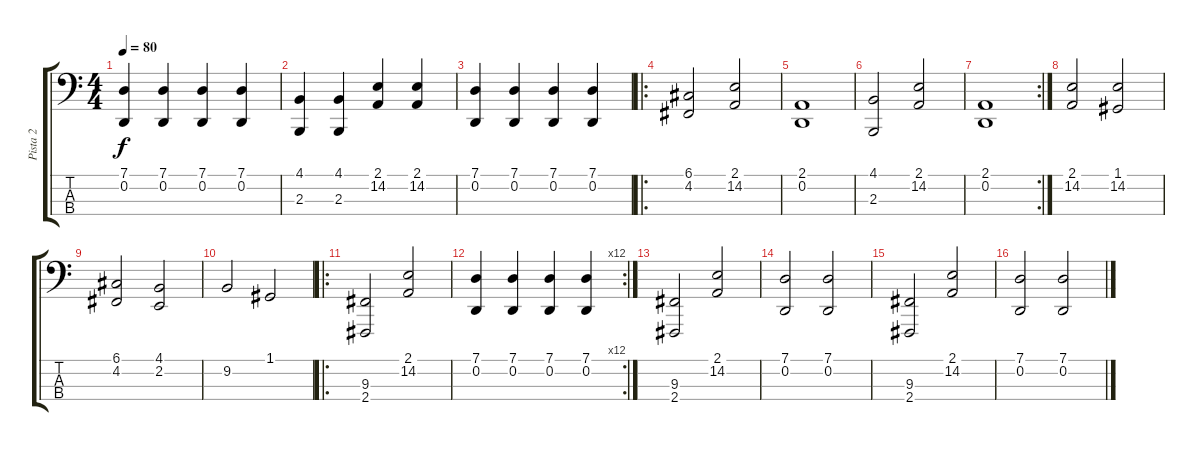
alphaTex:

\track ("Pista 2" "Pista 2") {instrument acousticgrandpiano}
\staff {score tabs}
\tuning (G2 D2 A1 E1) {hide}
\ts (4 4)
\tempo 80
\clef f4
\ks c
(7.1 0.2).4{dy f} (7.1 0.2).4 (7.1 0.2).4 (7.1 0.2).4 |
(4.1 2.3).4 (4.1 2.3).4 (2.1 14.2).4 (2.1 14.2).4 |
(7.1 0.2).4 (7.1 0.2).4 (7.1 0.2).4 (7.1 0.2).4 |
\ro
(6.1 4.2).2 (2.1 14.2).2 |
(2.1 0.2).1 |
(4.1 2.3).2 (2.1 14.2).2 |
\rc 2
(2.1 0.2).1 |
(2.1 14.2).2 (1.1 14.2).2 |
(6.1 4.2).2 (4.1 2.2).2 |
9.2.2 1.1.2 |
\ro
(9.3 2.4).2 (2.1 14.2).2 |
\rc 12
(7.1 0.2).4 (7.1 0.2).4 (7.1 0.2).4 (7.1 0.2).4 |
(9.3 2.4).2 (2.1 14.2).2 |
(7.1 0.2).2 (7.1 0.2).2 |
(9.3 2.4).2 (2.1 14.2).2 |
(7.1 0.2).2 (7.1 0.2).2
